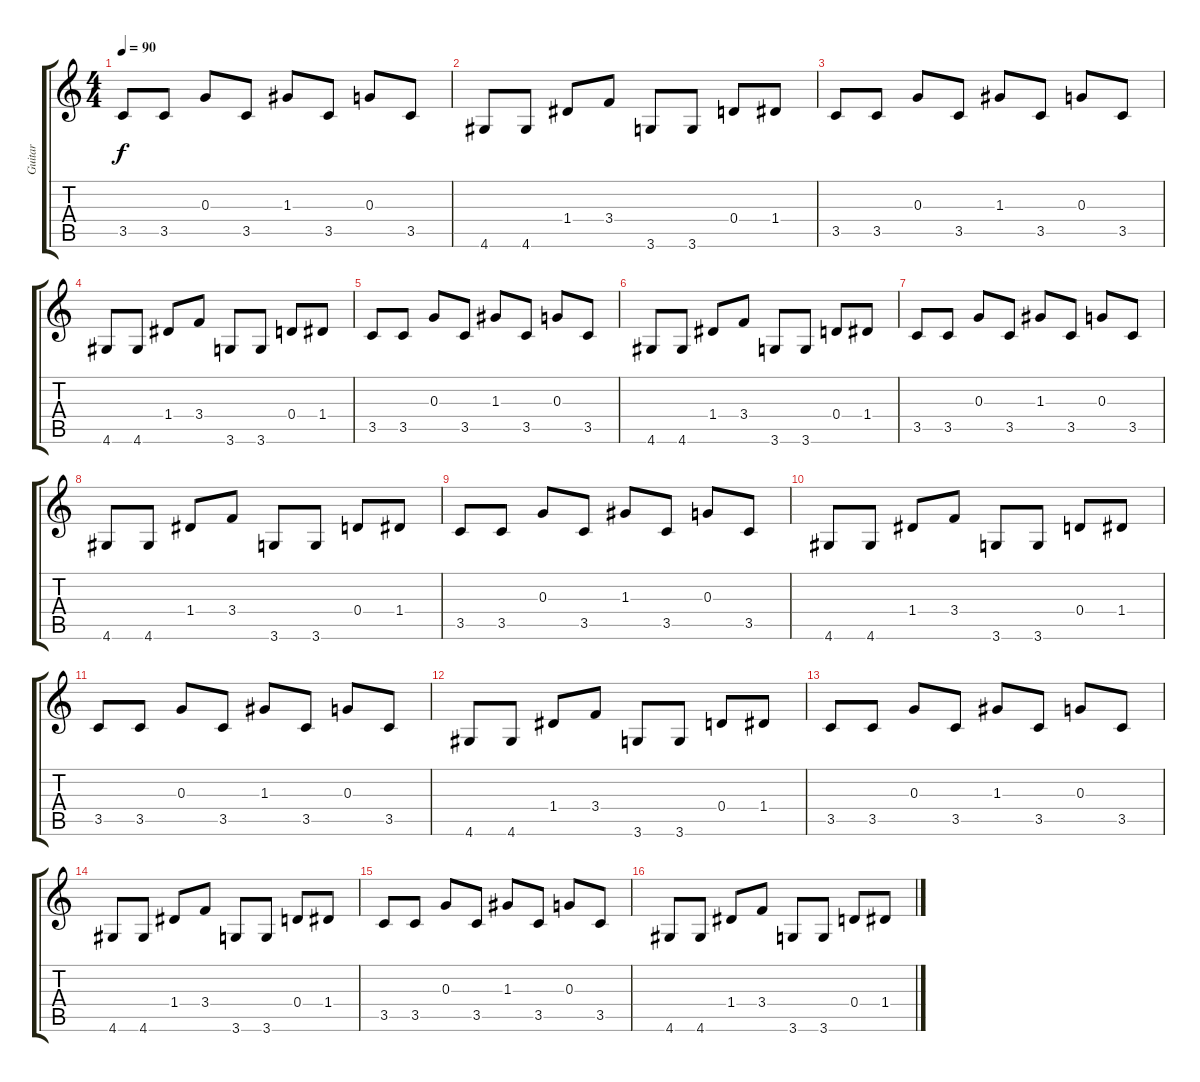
\track ("Guitar" "Guitar") {instrument overdrivenguitar}
\staff {score tabs}
\tuning (E4 B3 G3 D3 A2 E2) {hide}
\ts (4 4)
\tempo 90
\clef g2
\ks c
3.5.8{dy f} 3.5.8 0.3.8 3.5.8 1.3.8 3.5.8 0.3.8 3.5.8 |
4.6.8 4.6.8 1.4.8 3.4.8 3.6.8 3.6.8 0.4.8 1.4.8 |
3.5.8 3.5.8 0.3.8 3.5.8 1.3.8 3.5.8 0.3.8 3.5.8 |
4.6.8 4.6.8 1.4.8 3.4.8 3.6.8 3.6.8 0.4.8 1.4.8 |
3.5.8 3.5.8 0.3.8 3.5.8 1.3.8 3.5.8 0.3.8 3.5.8 |
4.6.8 4.6.8 1.4.8 3.4.8 3.6.8 3.6.8 0.4.8 1.4.8 |
3.5.8 3.5.8 0.3.8 3.5.8 1.3.8 3.5.8 0.3.8 3.5.8 |
4.6.8 4.6.8 1.4.8 3.4.8 3.6.8 3.6.8 0.4.8 1.4.8 |
3.5.8 3.5.8 0.3.8 3.5.8 1.3.8 3.5.8 0.3.8 3.5.8 |
4.6.8 4.6.8 1.4.8 3.4.8 3.6.8 3.6.8 0.4.8 1.4.8 |
3.5.8 3.5.8 0.3.8 3.5.8 1.3.8 3.5.8 0.3.8 3.5.8 |
4.6.8 4.6.8 1.4.8 3.4.8 3.6.8 3.6.8 0.4.8 1.4.8 |
3.5.8 3.5.8 0.3.8 3.5.8 1.3.8 3.5.8 0.3.8 3.5.8 |
4.6.8 4.6.8 1.4.8 3.4.8 3.6.8 3.6.8 0.4.8 1.4.8 |
3.5.8 3.5.8 0.3.8 3.5.8 1.3.8 3.5.8 0.3.8 3.5.8 |
4.6.8 4.6.8 1.4.8 3.4.8 3.6.8 3.6.8 0.4.8 1.4.8
